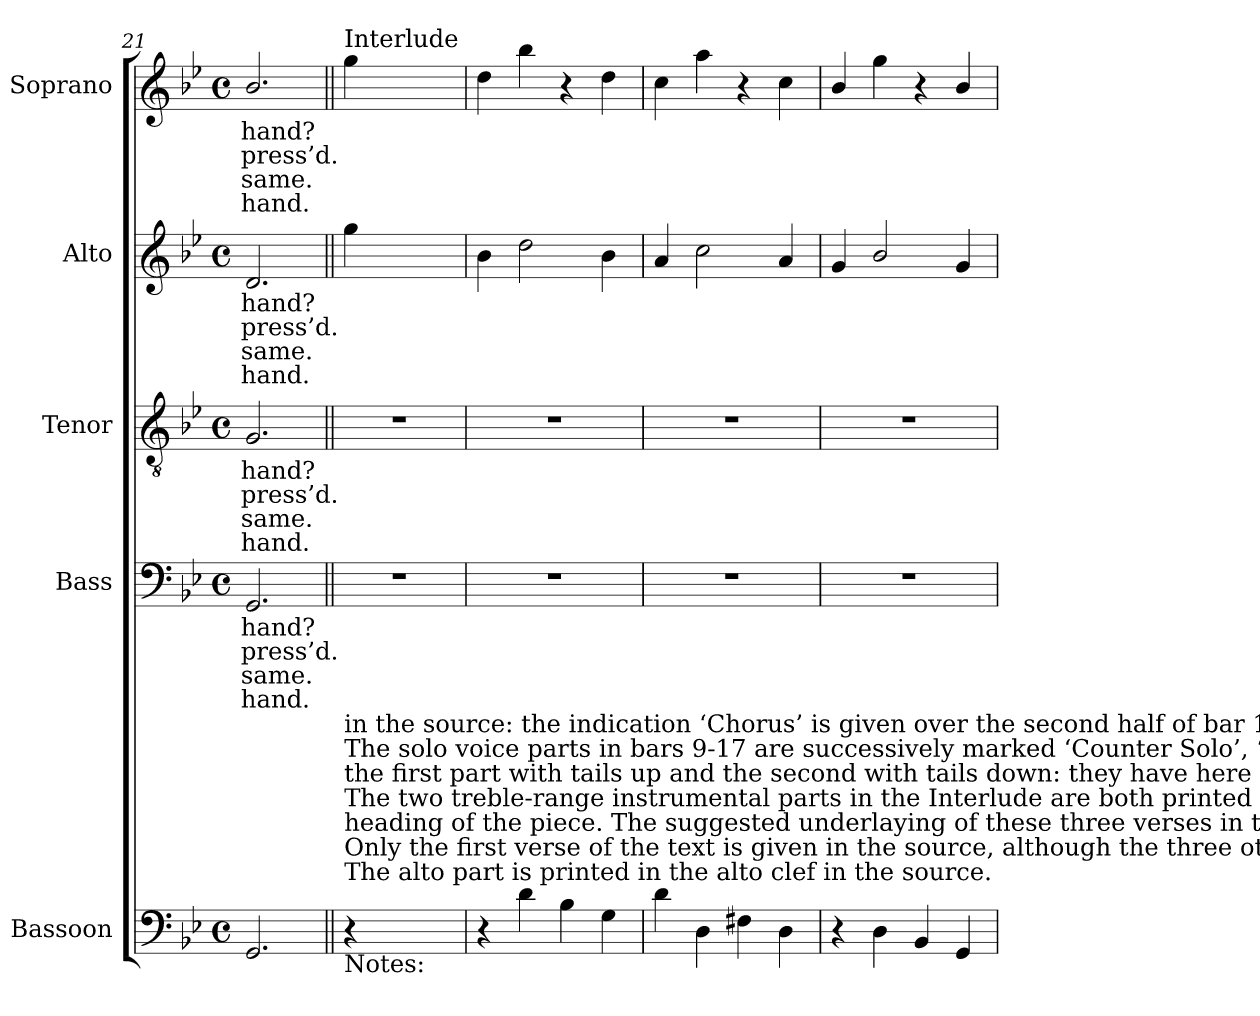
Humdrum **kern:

**kern	**kern	**text	**text	**text	**text	**kern	**text	**text	**text	**text	**kern	**text	**text	**text	**text	**kern	**text	**text	**text	**text
*part5	*part4	*part4	*part4	*part4	*part4	*part3	*part3	*part3	*part3	*part3	*part2	*part2	*part2	*part2	*part2	*part1	*part1	*part1	*part1	*part1
*staff5	*staff4	*staff4	*staff4	*staff4	*staff4	*staff3	*staff3	*staff3	*staff3	*staff3	*staff2	*staff2	*staff2	*staff2	*staff2	*staff1	*staff1	*staff1	*staff1	*staff1
*I"Bassoon	*I"Bass	*	*	*	*	*I"Tenor	*	*	*	*	*I"Alto	*	*	*	*	*I"Soprano	*	*	*	*
*I'Bsn.	*I'B.	*	*	*	*	*I'T.	*	*	*	*	*I'A.	*	*	*	*	*I'S.	*	*	*	*
*clefF4	*clefF4	*	*	*	*	*clefGv2	*	*	*	*	*clefG2	*	*	*	*	*clefG2	*	*	*	*
*	*	*	*	*	*	*ITrd7c12	*	*	*	*	*	*	*	*	*	*	*	*	*	*
*k[b-e-]	*k[b-e-]	*	*	*	*	*k[b-e-]	*	*	*	*	*k[b-e-]	*	*	*	*	*k[b-e-]	*	*	*	*
*B-:	*B-:	*	*	*	*	*B-:	*	*	*	*	*B-:	*	*	*	*	*B-:	*	*	*	*
*M4/4	*M4/4	*	*	*	*	*M4/4	*	*	*	*	*M4/4	*	*	*	*	*M4/4	*	*	*	*
*met(c)	*met(c)	*	*	*	*	*met(c)	*	*	*	*	*met(c)	*	*	*	*	*met(c)	*	*	*	*
=21	=21	=21	=21	=21	=21	=21	=21	=21	=21	=21	=21	=21	=21	=21	=21	=21	=21	=21	=21	=21
!	!	!LO:LY:b:color=#000000	!LO:LY:b:color=#000000	!LO:LY:b:color=#000000	!LO:LY:b:color=#000000	!	!	!	!	!	!	!	!	!	!	!	!	!	!	!
!	!	!	!	!	!	!	!LO:LY:b:color=#000000	!LO:LY:b:color=#000000	!LO:LY:b:color=#000000	!LO:LY:b:color=#000000	!	!	!	!	!	!	!	!	!	!
!	!	!	!	!	!	!	!	!	!	!	!	!LO:LY:b:color=#000000	!LO:LY:b:color=#000000	!LO:LY:b:color=#000000	!LO:LY:b:color=#000000	!	!	!	!	!
!	!	!	!	!	!	!	!	!	!	!	!	!	!	!	!	!	!LO:LY:b:color=#000000	!LO:LY:b:color=#000000	!LO:LY:b:color=#000000	!LO:LY:b:color=#000000
2.GGi/	2.GGi/	hand?	-press’d.	same.	hand.	2.GGi/	hand?	-press’d.	same.	hand.	2.di/	hand?	-press’d.	same.	hand.	2.b-i/	hand?	-press’d.	same.	hand.
!!LO:LB:g=z
=22||	=22||	=22||	=22||	=22||	=22||	=22||	=22||	=22||	=22||	=22||	=22||	=22||	=22||	=22||	=22||	=22||	=22||	=22||	=22||	=22||
!	!	!	!	!	!	!	!	!	!	!	!	!	!	!	!	!LO:TX:a:t=Interlude	!	!	!	!
!LO:TX:b:t=Notes&colon;	!	!	!	!	!	!	!	!	!	!	!	!	!	!	!	!	!	!	!	!
!LO:TX:t=The alto part is printed in the alto clef in the source.	!	!	!	!	!	!	!	!	!	!	!	!	!	!	!	!	!	!	!	!
!LO:TX:t=Only the first verse of the text is given in the source, although the three other verses to be sung are specified in the	!	!	!	!	!	!	!	!	!	!	!	!	!	!	!	!	!	!	!	!
!LO:TX:t=heading of the piece. The suggested underlaying of these three verses in the present edition is editorial.	!	!	!	!	!	!	!	!	!	!	!	!	!	!	!	!	!	!	!	!
!LO:TX:t=The two treble-range instrumental parts in the Interlude are both printed on the same treble-clef staff in the source,	!	!	!	!	!	!	!	!	!	!	!	!	!	!	!	!	!	!	!	!
!LO:TX:t=the first part with tails up and the second with tails down&colon; they have here been split out onto separate staves.	!	!	!	!	!	!	!	!	!	!	!	!	!	!	!	!	!	!	!	!
!LO:TX:t=The solo voice parts in bars 9-17 are successively marked ‘Counter Solo’, ‘Treble Solo’, ‘Tenor Solo’ and ‘Bass Solo’	!	!	!	!	!	!	!	!	!	!	!	!	!	!	!	!	!	!	!	!
!LO:TX:t=in the source&colon; the indication ‘Chorus’ is given over the second half of bar 17.	!	!	!	!	!	!	!	!	!	!	!	!	!	!	!	!	!	!	!	!
!	!LO:N:vis=1	!	!	!	!	!LO:N:vis=1	!	!	!	!	!	!	!	!	!	!	!	!	!	!
4r	1r	.	.	.	.	1r	.	.	.	.	4ggi\	.	.	.	.	4ggi\	.	.	.	.
2.ryy	.	.	.	.	.	.	.	.	.	.	2.ryy	.	.	.	.	2.ryy	.	.	.	.
=23	=23	=23	=23	=23	=23	=23	=23	=23	=23	=23	=23	=23	=23	=23	=23	=23	=23	=23	=23	=23
4r	1r	.	.	.	.	1r	.	.	.	.	4b-i\	.	.	.	.	4ddi\	.	.	.	.
4di\	.	.	.	.	.	.	.	.	.	.	2ddi\	.	.	.	.	4bb-i\	.	.	.	.
4B-i\	.	.	.	.	.	.	.	.	.	.	.	.	.	.	.	4r	.	.	.	.
4Gi\	.	.	.	.	.	.	.	.	.	.	4b-i\	.	.	.	.	4ddi\	.	.	.	.
=24	=24	=24	=24	=24	=24	=24	=24	=24	=24	=24	=24	=24	=24	=24	=24	=24	=24	=24	=24	=24
4di\	1r	.	.	.	.	1r	.	.	.	.	4ai/	.	.	.	.	4cci\	.	.	.	.
4Di\	.	.	.	.	.	.	.	.	.	.	2cci\	.	.	.	.	4aai\	.	.	.	.
4F#Xi\	.	.	.	.	.	.	.	.	.	.	.	.	.	.	.	4r	.	.	.	.
4Di\	.	.	.	.	.	.	.	.	.	.	4ai/	.	.	.	.	4cci\	.	.	.	.
=25	=25	=25	=25	=25	=25	=25	=25	=25	=25	=25	=25	=25	=25	=25	=25	=25	=25	=25	=25	=25
4r	1r	.	.	.	.	1r	.	.	.	.	4gi/	.	.	.	.	4b-i/	.	.	.	.
4Di\	.	.	.	.	.	.	.	.	.	.	2b-i/	.	.	.	.	4ggi\	.	.	.	.
4BB-i/	.	.	.	.	.	.	.	.	.	.	.	.	.	.	.	4r	.	.	.	.
4GGi/	.	.	.	.	.	.	.	.	.	.	4gi/	.	.	.	.	4b-i/	.	.	.	.
=	=	=	=	=	=	=	=	=	=	=	=	=	=	=	=	=	=	=	=	=
*-	*-	*-	*-	*-	*-	*-	*-	*-	*-	*-	*-	*-	*-	*-	*-	*-	*-	*-	*-	*-
